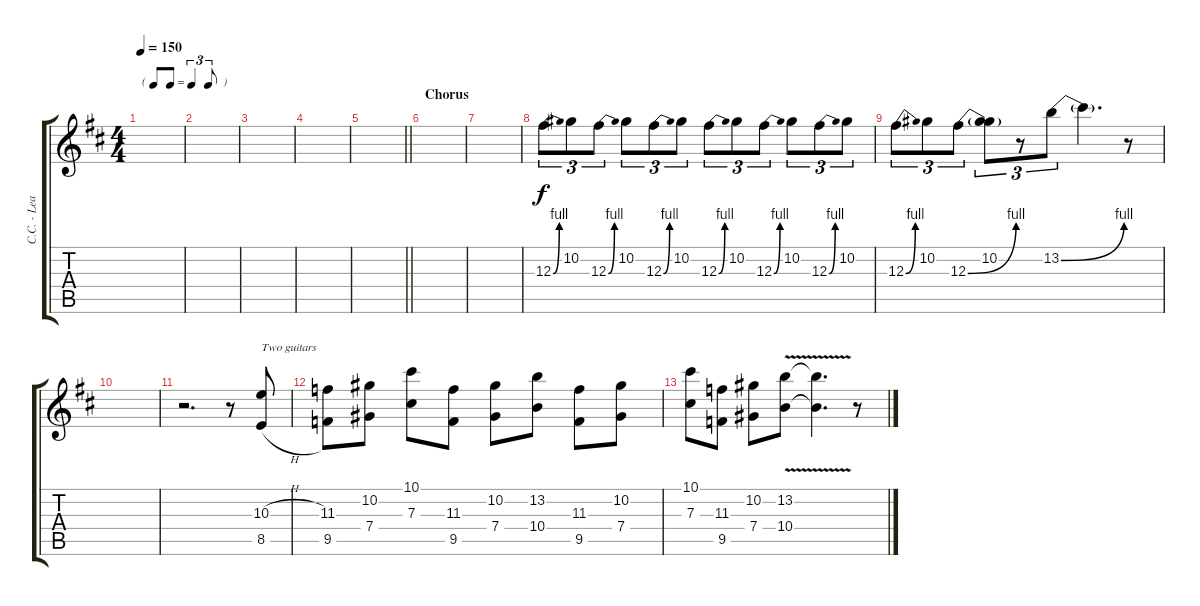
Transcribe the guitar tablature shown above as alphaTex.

\track ("C.C. - Lead" "C.C. - Lea") {instrument overdrivenguitar}
\staff {score tabs}
\tuning (Eb4 Bb3 Gb3 Db3 Ab2 Eb2) {hide}
\ts (4 4)
\tf triplet8th
\tempo 150
\clef g2
\ks d
|
|
|
|
\barLineRight lightlight
|
\section ("" "Chorus")
|
|
12.3{be (bend 0 0 60 4)}.8{tu (3 2)} 10.2.8{tu (3 2)} 12.3{be (bend 0 0 60 4)}.8{tu (3 2)} 10.2.8{tu (3 2)} 12.3{be (bend 0 0 60 4)}.8{tu (3 2)} 10.2.8{tu (3 2)} 12.3{be (bend 0 0 60 4)}.8{tu (3 2)} 10.2.8{tu (3 2)} 12.3{be (bend 0 0 60 4)}.8{tu (3 2)} 10.2.8{tu (3 2)} 12.3{be (bend 0 0 60 4)}.8{tu (3 2)} 10.2.8{tu (3 2)} |
12.3{be (bend 0 0 60 4)}.8{tu (3 2)} 10.2.8{tu (3 2)} 12.3{be (bend 0 0 60 4)}.8{tu (3 2)} (10.2 12.3{t}).8{tu (3 2)} r.8{tu (3 2)} 13.2{be (bend 0 0 60 4)}.8{tu (3 2)} 13.2{t}.4{d} r.8 |
|
r.2{d} r.8 (10.3{h} 8.5{h}).8{txt "Two guitars"} |
(11.3 9.5).8 (10.2 7.4).8 (10.1 7.3).8 (11.3 9.5).8 (10.2 7.4).8 (13.2 10.4).8 (11.3 9.5).8 (10.2 7.4).8 |
(10.1 7.3).8 (11.3 9.5).8 (10.2 7.4).8 (13.2{v} 10.4{v}).8 (13.2{t} 10.4{t}).4{d} r.8
